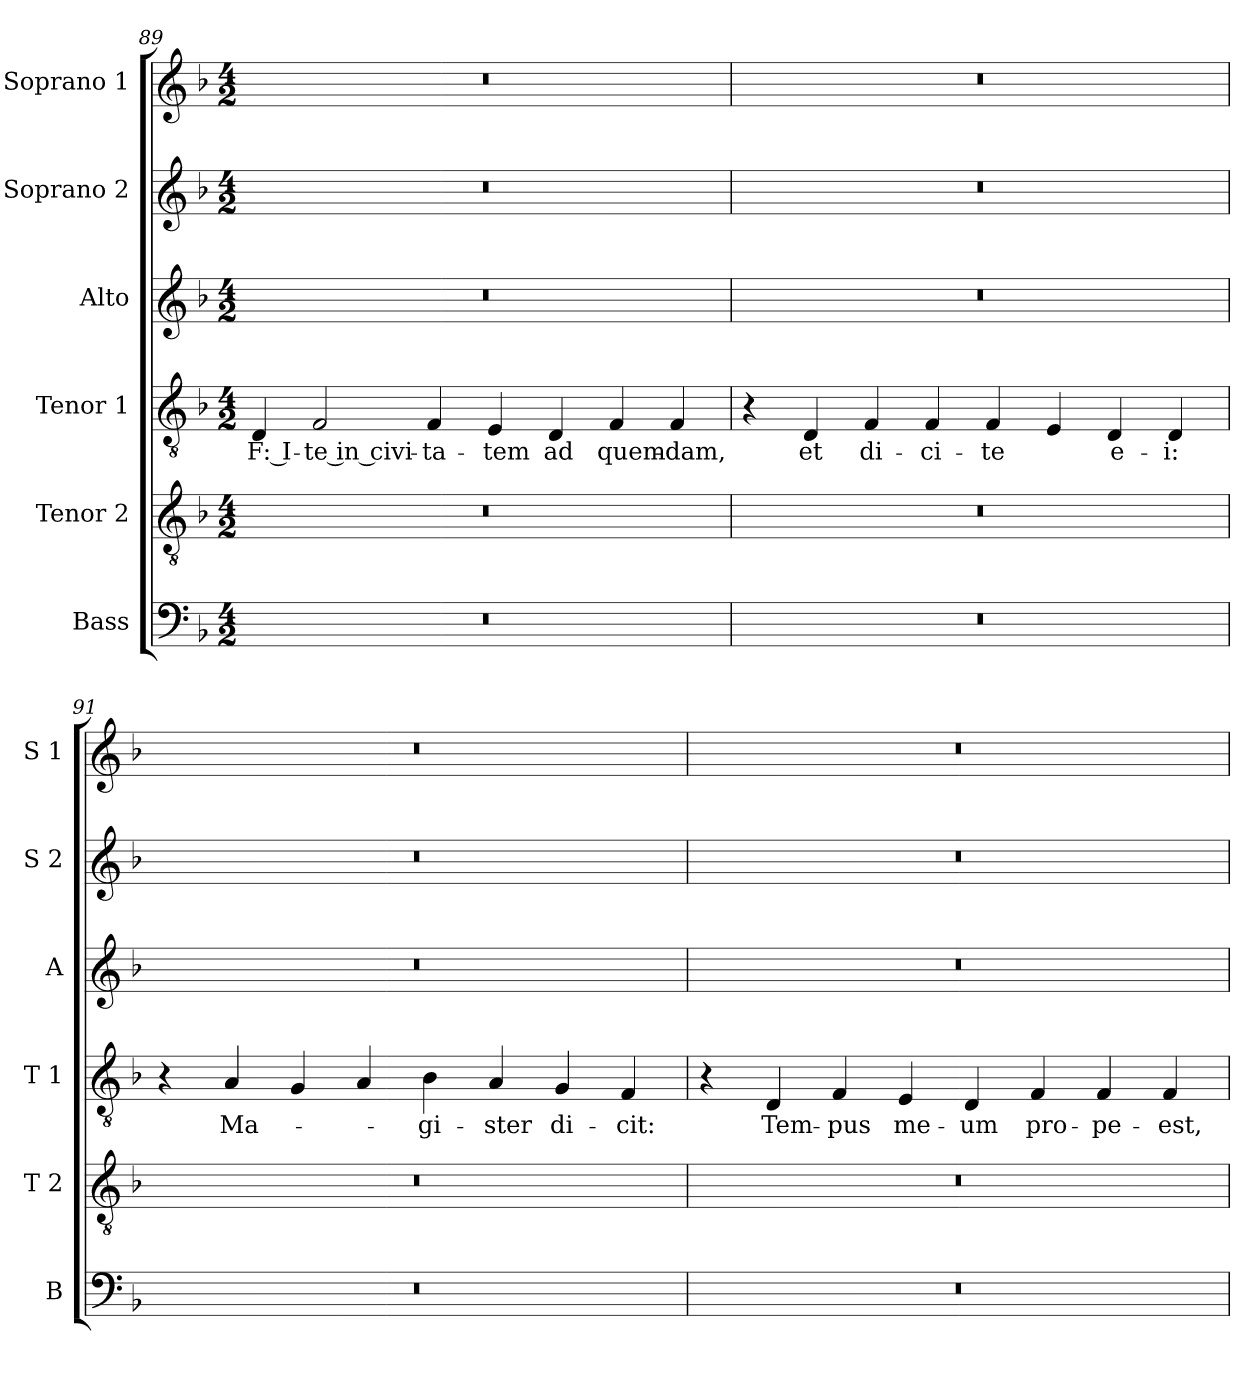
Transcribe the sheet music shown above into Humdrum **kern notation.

**kern	**kern	**kern	**text	**kern	**kern	**kern
*part6	*part5	*part4	*part4	*part3	*part2	*part1
*staff6	*staff5	*staff4	*staff4	*staff3	*staff2	*staff1
*I"Bass	*I"Tenor 2	*I"Tenor 1	*	*I"Alto	*I"Soprano 2	*I"Soprano 1
*I'B	*I'T 2	*I'T 1	*	*I'A	*I'S 2	*I'S 1
!!LO:LB:g=z
*clefF4	*clefGv2	*clefGv2	*	*clefG2	*clefG2	*clefG2
*k[b-]	*k[b-]	*k[b-]	*	*k[b-]	*k[b-]	*k[b-]
*F:	*F:	*F:	*	*F:	*F:	*F:
*M4/2	*M4/2	*M4/2	*	*M4/2	*M4/2	*M4/2
=89	=89	=89	=89	=89	=89	=89
!	!	!	!LO:LY:b	!	!	!
0r	0r	4D/	F: I-	0r	0r	0r
!	!	!	!LO:LY:b	!	!	!
.	.	2F/	-te in civi-	.	.	.
!	!	!	!LO:LY:b	!	!	!
.	.	4F/	-ta-	.	.	.
!	!	!	!LO:LY:b	!	!	!
.	.	4E/	-tem	.	.	.
!	!	!	!LO:LY:b	!	!	!
.	.	4D/	ad	.	.	.
!	!	!	!LO:LY:b	!	!	!
.	.	4F/	quem-	.	.	.
!	!	!	!LO:LY:b	!	!	!
.	.	4F/	-dam,	.	.	.
=90	=90	=90	=90	=90	=90	=90
0r	0r	4r	.	0r	0r	0r
!	!	!	!LO:LY:b	!	!	!
.	.	4D/	et	.	.	.
!	!	!	!LO:LY:b	!	!	!
.	.	4F/	di-	.	.	.
!	!	!	!LO:LY:b	!	!	!
.	.	4F/	-ci-	.	.	.
!	!	!	!LO:LY:b	!	!	!
.	.	4F/	-te	.	.	.
.	.	4E/	.	.	.	.
!	!	!	!LO:LY:b	!	!	!
.	.	4D/	e-	.	.	.
!	!	!	!LO:LY:b	!	!	!
.	.	4D/	-i:	.	.	.
=91	=91	=91	=91	=91	=91	=91
0r	0r	4r	.	0r	0r	0r
!	!	!	!LO:LY:b	!	!	!
.	.	4A/	Ma-	.	.	.
.	.	4G/	.	.	.	.
.	.	4A/	.	.	.	.
!	!	!	!LO:LY:b	!	!	!
.	.	4B-\	-gi-	.	.	.
!	!	!	!LO:LY:b	!	!	!
.	.	4A/	-ster	.	.	.
!	!	!	!LO:LY:b	!	!	!
.	.	4G/	di-	.	.	.
!	!	!	!LO:LY:b	!	!	!
.	.	4F/	-cit:	.	.	.
=92	=92	=92	=92	=92	=92	=92
0r	0r	4r	.	0r	0r	0r
!	!	!	!LO:LY:b	!	!	!
.	.	4D/	Tem-	.	.	.
!	!	!	!LO:LY:b	!	!	!
.	.	4F/	-pus	.	.	.
!	!	!	!LO:LY:b	!	!	!
.	.	4E/	me-	.	.	.
!	!	!	!LO:LY:b	!	!	!
.	.	4D/	-um	.	.	.
!	!	!	!LO:LY:b	!	!	!
.	.	4F/	pro-	.	.	.
!	!	!	!LO:LY:b	!	!	!
.	.	4F/	-pe-	.	.	.
!	!	!	!LO:LY:b	!	!	!
.	.	4F/	-est,	.	.	.
=	=	=	=	=	=	=
*-	*-	*-	*-	*-	*-	*-
